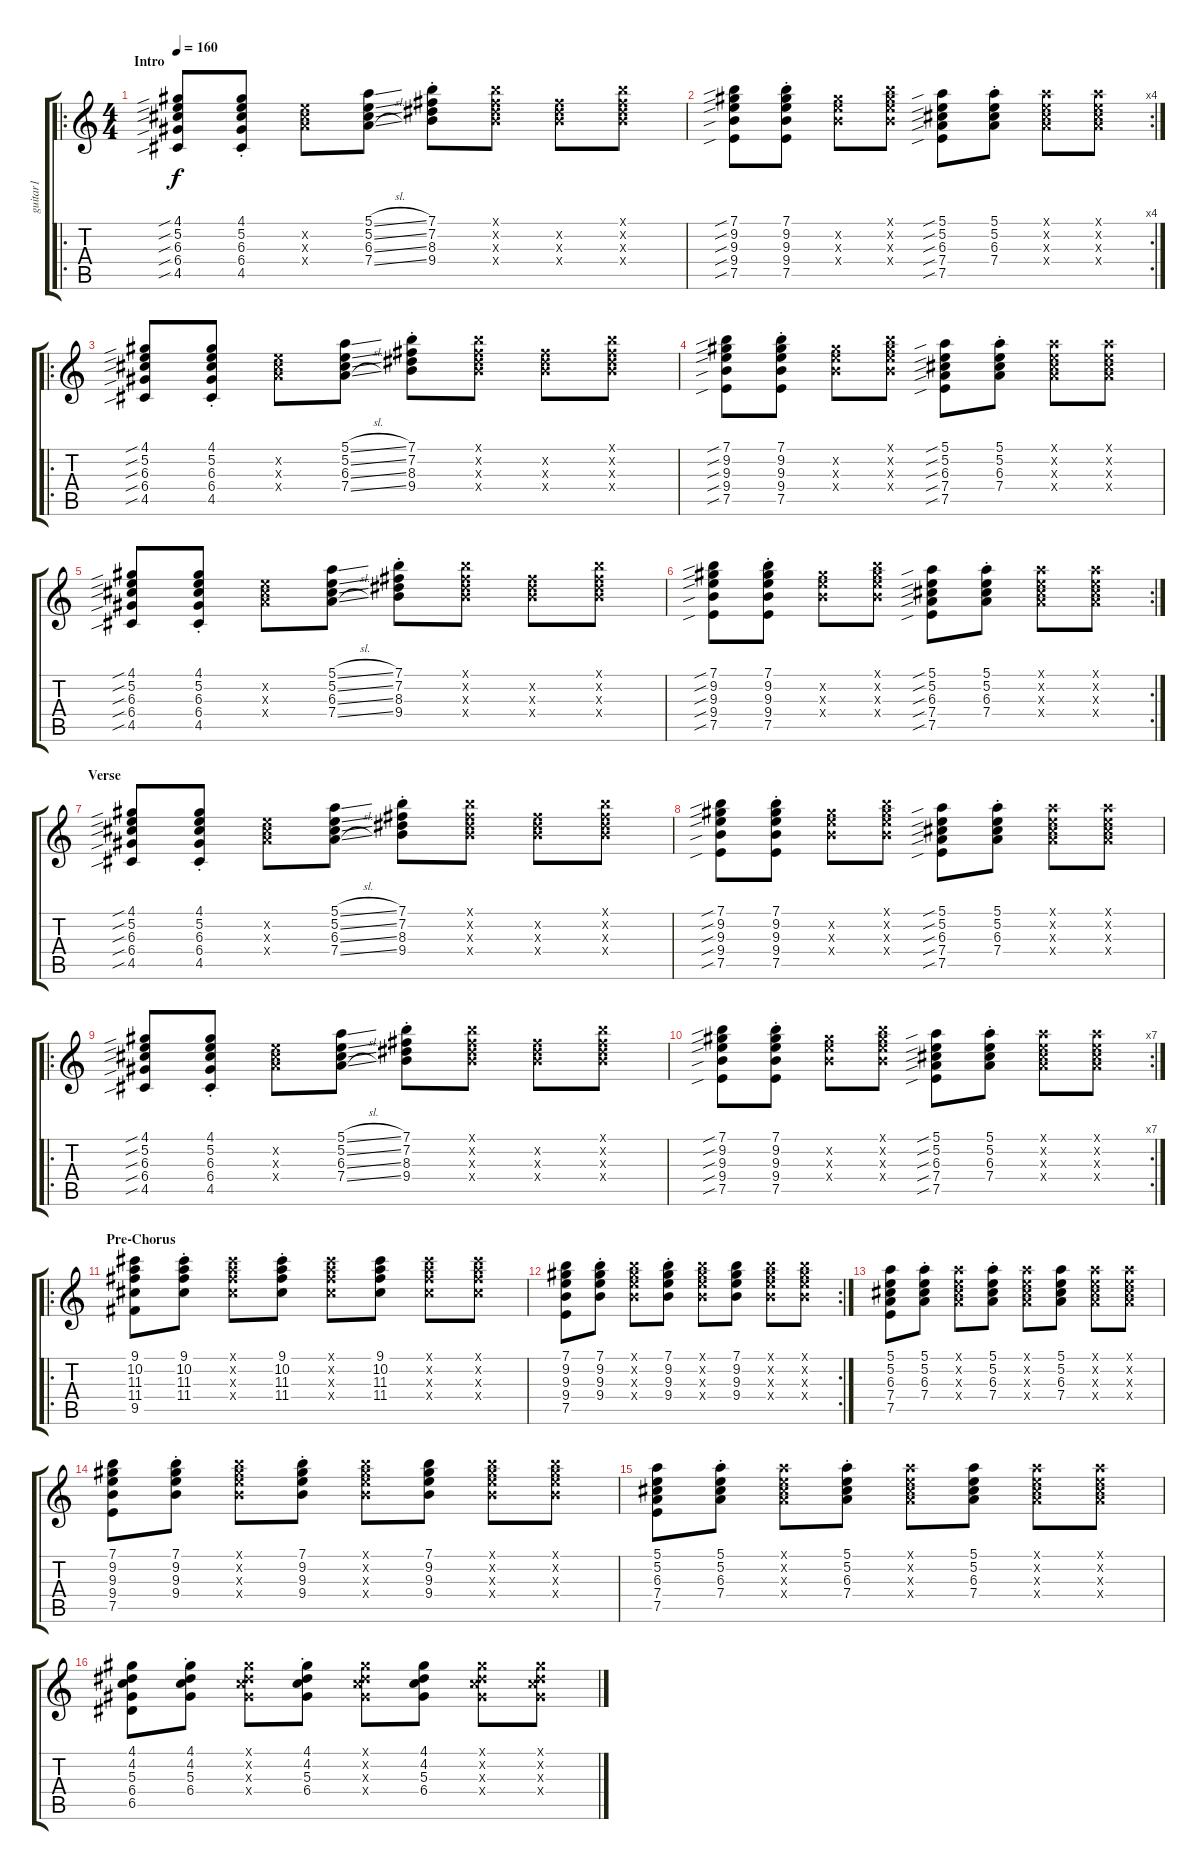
\track ("guitar1" "guitar1") {instrument acousticguitarsteel}
\staff {score tabs}
\tuning (E4 B3 G3 D3 A2 E2) {hide}
\ro
\ts (4 4)
\section ("" "Intro")
\tempo 160
\clef g2
\ks c
(4.1{sib} 5.2{sib} 6.3{sib} 6.4{sib} 4.5{sib}).8{dy f instrument acousticguitarsteel} (4.1{st} 5.2{st} 6.3{st} 6.4{st} 4.5{st}).8 (5.2{x} 6.3{x} 7.4{x}).8 (5.1{sl} 5.2{sl} 6.3{sl} 7.4{sl}).8 (7.1{st} 7.2{st} 8.3{st} 9.4{st}).8 (7.1{x} 7.2{x} 8.3{x} 9.4{x}).8 (7.2{x} 8.3{x} 9.4{x}).8 (7.1{x} 7.2{x} 8.3{x} 9.4{x}).8 |
\rc 4
(7.1{sib} 9.2{sib} 9.3{sib} 9.4{sib} 7.5{sib}).8 (7.1{st} 9.2{st} 9.3{st} 9.4{st} 7.5{st}).8 (9.2{x} 9.3{x} 9.4{x}).8 (7.1{x} 9.2{x} 9.3{x} 9.4{x}).8 (5.1{sib} 5.2{sib} 6.3{sib} 7.4{sib} 7.5{sib}).8 (5.1{st} 5.2{st} 6.3{st} 7.4{st}).8 (5.1{x} 5.2{x} 6.3{x} 7.4{x}).8 (5.1{x} 5.2{x} 6.3{x} 7.4{x}).8 |
\ro
(4.1{sib} 5.2{sib} 6.3{sib} 6.4{sib} 4.5{sib}).8 (4.1{st} 5.2{st} 6.3{st} 6.4{st} 4.5{st}).8 (5.2{x} 6.3{x} 7.4{x}).8 (5.1{sl} 5.2{sl} 6.3{sl} 7.4{sl}).8 (7.1{st} 7.2{st} 8.3{st} 9.4{st}).8 (7.1{x} 7.2{x} 8.3{x} 9.4{x}).8 (7.2{x} 8.3{x} 9.4{x}).8 (7.1{x} 7.2{x} 8.3{x} 9.4{x}).8 |
(7.1{sib} 9.2{sib} 9.3{sib} 9.4{sib} 7.5{sib}).8 (7.1{st} 9.2{st} 9.3{st} 9.4{st} 7.5{st}).8 (9.2{x} 9.3{x} 9.4{x}).8 (7.1{x} 9.2{x} 9.3{x} 9.4{x}).8 (5.1{sib} 5.2{sib} 6.3{sib} 7.4{sib} 7.5{sib}).8 (5.1{st} 5.2{st} 6.3{st} 7.4{st}).8 (5.1{x} 5.2{x} 6.3{x} 7.4{x}).8 (5.1{x} 5.2{x} 6.3{x} 7.4{x}).8 |
(4.1{sib} 5.2{sib} 6.3{sib} 6.4{sib} 4.5{sib}).8 (4.1{st} 5.2{st} 6.3{st} 6.4{st} 4.5{st}).8 (5.2{x} 6.3{x} 7.4{x}).8 (5.1{sl} 5.2{sl} 6.3{sl} 7.4{sl}).8 (7.1{st} 7.2{st} 8.3{st} 9.4{st}).8 (7.1{x} 7.2{x} 8.3{x} 9.4{x}).8 (7.2{x} 8.3{x} 9.4{x}).8 (7.1{x} 7.2{x} 8.3{x} 9.4{x}).8 |
\rc 2
(7.1{sib} 9.2{sib} 9.3{sib} 9.4{sib} 7.5{sib}).8 (7.1{st} 9.2{st} 9.3{st} 9.4{st} 7.5{st}).8 (9.2{x} 9.3{x} 9.4{x}).8 (7.1{x} 9.2{x} 9.3{x} 9.4{x}).8 (5.1{sib} 5.2{sib} 6.3{sib} 7.4{sib} 7.5{sib}).8 (5.1{st} 5.2{st} 6.3{st} 7.4{st}).8 (5.1{x} 5.2{x} 6.3{x} 7.4{x}).8 (5.1{x} 5.2{x} 6.3{x} 7.4{x}).8 |
\section ("" "Verse")
(4.1{sib} 5.2{sib} 6.3{sib} 6.4{sib} 4.5{sib}).8 (4.1{st} 5.2{st} 6.3{st} 6.4{st} 4.5{st}).8 (5.2{x} 6.3{x} 7.4{x}).8 (5.1{sl} 5.2{sl} 6.3{sl} 7.4{sl}).8 (7.1{st} 7.2{st} 8.3{st} 9.4{st}).8 (7.1{x} 7.2{x} 8.3{x} 9.4{x}).8 (7.2{x} 8.3{x} 9.4{x}).8 (7.1{x} 7.2{x} 8.3{x} 9.4{x}).8 |
(7.1{sib} 9.2{sib} 9.3{sib} 9.4{sib} 7.5{sib}).8 (7.1{st} 9.2{st} 9.3{st} 9.4{st} 7.5{st}).8 (9.2{x} 9.3{x} 9.4{x}).8 (7.1{x} 9.2{x} 9.3{x} 9.4{x}).8 (5.1{sib} 5.2{sib} 6.3{sib} 7.4{sib} 7.5{sib}).8 (5.1{st} 5.2{st} 6.3{st} 7.4{st}).8 (5.1{x} 5.2{x} 6.3{x} 7.4{x}).8 (5.1{x} 5.2{x} 6.3{x} 7.4{x}).8 |
\ro
(4.1{sib} 5.2{sib} 6.3{sib} 6.4{sib} 4.5{sib}).8 (4.1{st} 5.2{st} 6.3{st} 6.4{st} 4.5{st}).8 (5.2{x} 6.3{x} 7.4{x}).8 (5.1{sl} 5.2{sl} 6.3{sl} 7.4{sl}).8 (7.1{st} 7.2{st} 8.3{st} 9.4{st}).8 (7.1{x} 7.2{x} 8.3{x} 9.4{x}).8 (7.2{x} 8.3{x} 9.4{x}).8 (7.1{x} 7.2{x} 8.3{x} 9.4{x}).8 |
\rc 7
(7.1{sib} 9.2{sib} 9.3{sib} 9.4{sib} 7.5{sib}).8 (7.1{st} 9.2{st} 9.3{st} 9.4{st} 7.5{st}).8 (9.2{x} 9.3{x} 9.4{x}).8 (7.1{x} 9.2{x} 9.3{x} 9.4{x}).8 (5.1{sib} 5.2{sib} 6.3{sib} 7.4{sib} 7.5{sib}).8 (5.1{st} 5.2{st} 6.3{st} 7.4{st}).8 (5.1{x} 5.2{x} 6.3{x} 7.4{x}).8 (5.1{x} 5.2{x} 6.3{x} 7.4{x}).8 |
\ro
\section ("" "Pre-Chorus")
(9.1 10.2 11.3 11.4 9.5).8 (9.1{st} 10.2{st} 11.3{st} 11.4{st}).8 (9.1{x} 10.2{x} 11.3{x} 11.4{x}).8 (9.1{st} 10.2{st} 11.3{st} 11.4{st}).8 (9.1{x} 10.2{x} 11.3{x} 11.4{x}).8 (9.1 10.2 11.3 11.4).8 (9.1{x} 10.2{x} 11.3{x} 11.4{x}).8 (9.1{x} 10.2{x} 11.3{x} 11.4{x}).8 |
\rc 2
(7.1 9.2 9.3 9.4 7.5).8 (7.1{st} 9.2{st} 9.3{st} 9.4{st}).8 (7.1{x} 9.2{x} 9.3{x} 9.4{x}).8 (7.1{st} 9.2{st} 9.3{st} 9.4{st}).8 (7.1{x} 9.2{x} 9.3{x} 9.4{x}).8 (7.1 9.2 9.3 9.4).8 (7.1{x} 9.2{x} 9.3{x} 9.4{x}).8 (7.1{x} 9.2{x} 9.3{x} 9.4{x}).8 |
(5.1 5.2 6.3 7.4 7.5).8 (5.1{st} 5.2{st} 6.3{st} 7.4{st}).8 (5.1{x} 5.2{x} 6.3{x} 7.4{x}).8 (5.1{st} 5.2{st} 6.3{st} 7.4{st}).8 (5.1{x} 5.2{x} 6.3{x} 7.4{x}).8 (5.1 5.2 6.3 7.4).8 (5.1{x} 5.2{x} 6.3{x} 7.4{x}).8 (5.1{x} 5.2{x} 6.3{x} 7.4{x}).8 |
(7.1 9.2 9.3 9.4 7.5).8 (7.1{st} 9.2{st} 9.3{st} 9.4{st}).8 (7.1{x} 9.2{x} 9.3{x} 9.4{x}).8 (7.1{st} 9.2{st} 9.3{st} 9.4{st}).8 (7.1{x} 9.2{x} 9.3{x} 9.4{x}).8 (7.1 9.2 9.3 9.4).8 (7.1{x} 9.2{x} 9.3{x} 9.4{x}).8 (7.1{x} 9.2{x} 9.3{x} 9.4{x}).8 |
(5.1 5.2 6.3 7.4 7.5).8 (5.1{st} 5.2{st} 6.3{st} 7.4{st}).8 (5.1{x} 5.2{x} 6.3{x} 7.4{x}).8 (5.1{st} 5.2{st} 6.3{st} 7.4{st}).8 (5.1{x} 5.2{x} 6.3{x} 7.4{x}).8 (5.1 5.2 6.3 7.4).8 (5.1{x} 5.2{x} 6.3{x} 7.4{x}).8 (5.1{x} 5.2{x} 6.3{x} 7.4{x}).8 |
(4.1 4.2 5.3 6.4 6.5).8 (4.1{st} 4.2{st} 5.3{st} 6.4{st}).8 (4.1{x} 4.2{x} 5.3{x} 6.4{x}).8 (4.1{st} 4.2{st} 5.3{st} 6.4{st}).8 (4.1{x} 4.2{x} 5.3{x} 6.4{x}).8 (4.1 4.2 5.3 6.4).8 (4.1{x} 4.2{x} 5.3{x} 6.4{x}).8 (4.1{x} 4.2{x} 5.3{x} 6.4{x}).8
